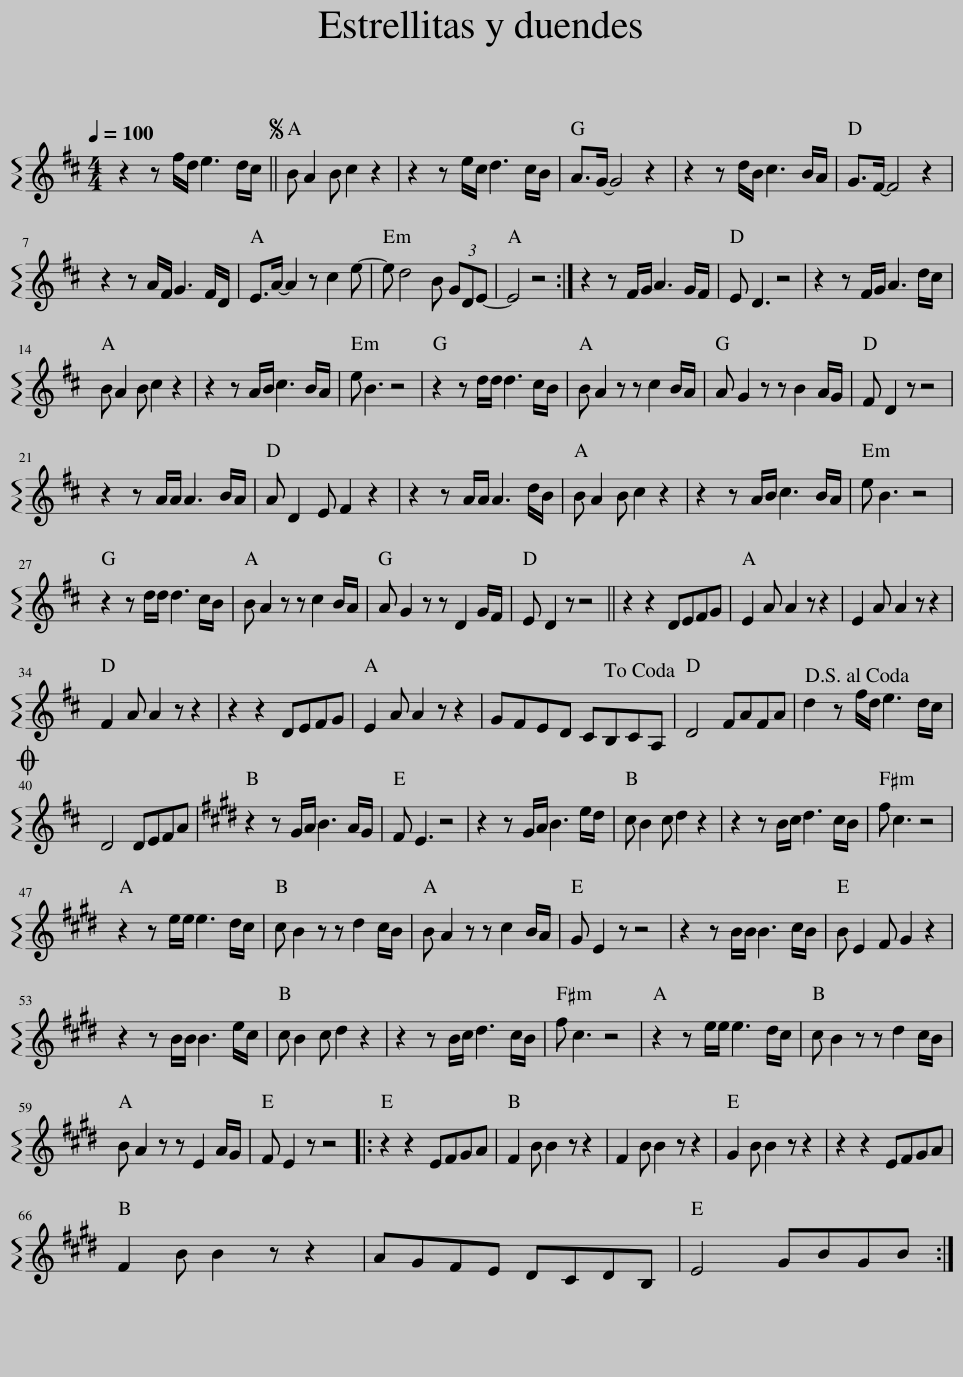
X:1
L:1/8
Q:1/4=100
M:4/4
I:linebreak $
K:D
V:1 treble
V:1
 z2 z f/d/ e3 d/c/ ||S B A2 B c2 z2 | z2 z e/c/ d3 c/B/ | A>G- G4 z2 | z2 z d/B/ c3 B/A/ | %5
 G>F- F4 z2 |$ z2 z A/F/ G3 F/D/ | E>A- A2 z c2 e- | e d4 B (3GDE- | E4 z4 :| %10
 z2 z F/G/ A3 G/F/ | E D3 z4 | z2 z F/G/ A3 d/c/ |$ B A2 B c2 z2 | z2 z A/B/ c3 B/A/ | %15
 e B3 z4 | z2 z d/d/ d3 c/B/ | B A2 z z c2 B/A/ | A G2 z z B2 A/G/ | F D2 z z4 |$ %20
 z2 z A/A/ A3 B/A/ | A D2 E F2 z2 | z2 z A/A/ A3 d/B/ | B A2 B c2 z2 | z2 z A/B/ c3 B/A/ | %25
 e B3 z4 |$ z2 z d/d/ d3 c/B/ | B A2 z z c2 B/A/ | A G2 z z D2 G/F/ | E D2 z z4 || %30
 z2 z2 DEFG | E2 A A2 z z2 | E2 A A2 z z2 |$ F2 A A2 z z2 | z2 z2 DEFG | %35
 E2 A A2 z z2 | GFED CB,CA,!dacoda! | D4 FAFA | d2 z f/d/ e3 d/c/!D.S.! |$O D4 DEFA | %40
[K:E] z2 z G/A/ B3 A/G/ | F E3 z4 | z2 z G/A/ B3 e/d/ | c B2 c d2 z2 | z2 z B/c/ d3 c/B/ | %45
 f c3 z4 |$ z2 z e/e/ e3 d/c/ | c B2 z z d2 c/B/ | B A2 z z c2 B/A/ | G E2 z z4 | %50
 z2 z B/B/ B3 c/B/ | B E2 F G2 z2 |$ z2 z B/B/ B3 e/c/ | c B2 c d2 z2 | z2 z B/c/ d3 c/B/ | %55
 f c3 z4 | z2 z e/e/ e3 d/c/ | c B2 z z d2 c/B/ |$ B A2 z z E2 A/G/ | F E2 z z4 |: %60
 z2 z2 EFGA | F2 B B2 z z2 | F2 B B2 z z2 | G2 B B2 z z2 | z2 z2 EFGA |$ %65
 F2 B B2 z z2 | AGFE DCDB, | E4 GBGB :| %68
